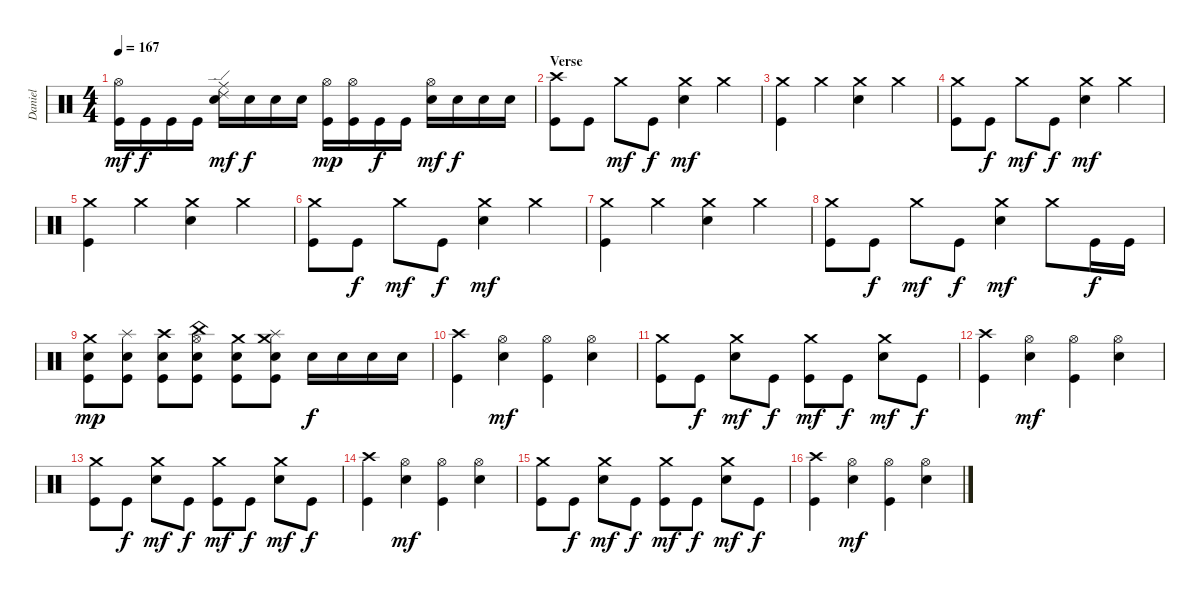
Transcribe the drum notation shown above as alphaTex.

\track ("Daniel" "Daniel") {instrument percussion}
\staff {score}
\articulation defaults
\ts (4 4)
\tempo 167
\clef neutral
\ks c
("Hi-Hat (open)" "Kick (hit)").16{dy mf} "Kick (hit)".16{dy f} "Kick (hit)".16 "Kick (hit)".16 ("Ride (middle)" "Ride (edge) 2" "Electric Snare (hit)").16{dy mf} "Electric Snare (hit)".16{dy f} "Electric Snare (hit)".16 "Electric Snare (hit)".16 ("Hi-Hat (open)" "Kick (hit)").16{dy mp} ("Hi-Hat (open)" "Kick (hit)").16 "Kick (hit)".16{dy f} "Kick (hit)".16 ("Hi-Hat (open)" "Electric Snare (hit)").16{dy mf} "Electric Snare (hit)".16{dy f} "Electric Snare (hit)".16 "Electric Snare (hit)".16 |
\section ("" "Verse")
("Crash high (hit)" "Kick (hit)").8 "Kick (hit)".8 "Crash medium (hit)".8{dy mf} "Kick (hit)".8{dy f} ("Crash medium (hit)" "Electric Snare (hit)").4{dy mf} "Crash medium (hit)".4 |
("Crash medium (hit)" "Kick (hit)").4 "Crash medium (hit)".4 ("Crash medium (hit)" "Electric Snare (hit)").4 "Crash medium (hit)".4 |
("Crash medium (hit)" "Kick (hit)").8 "Kick (hit)".8{dy f} "Crash medium (hit)".8{dy mf} "Kick (hit)".8{dy f} ("Crash medium (hit)" "Electric Snare (hit)").4{dy mf} "Crash medium (hit)".4 |
("Crash medium (hit)" "Kick (hit)").4 "Crash medium (hit)".4 ("Crash medium (hit)" "Electric Snare (hit)").4 "Crash medium (hit)".4 |
("Crash medium (hit)" "Kick (hit)").8 "Kick (hit)".8{dy f} "Crash medium (hit)".8{dy mf} "Kick (hit)".8{dy f} ("Crash medium (hit)" "Electric Snare (hit)").4{dy mf} "Crash medium (hit)".4 |
("Crash medium (hit)" "Kick (hit)").4 "Crash medium (hit)".4 ("Crash medium (hit)" "Electric Snare (hit)").4 "Crash medium (hit)".4 |
("Crash medium (hit)" "Kick (hit)").8 "Kick (hit)".8{dy f} "Crash medium (hit)".8{dy mf} "Kick (hit)".8{dy f} ("Crash medium (hit)" "Electric Snare (hit)").4{dy mf} "Crash medium (hit)".8 "Kick (hit)".16{dy f} "Kick (hit)".16 |
("Crash medium (hit)" "Electric Snare (hit)" "Kick (hit)").8{dy mp} ("Splash (hit)" "Electric Snare (hit)" "Kick (hit)").8 ("Crash high (hit)" "Electric Snare (hit)" "Kick (hit)").8 ("Hi-Hat (open)" "China (hit)" "Electric Snare (hit)" "Kick (hit)").8 ("Crash medium (hit)" "Electric Snare (hit)" "Kick (hit)").8 ("Crash medium (hit)" "Splash (hit)" "Electric Snare (hit)" "Kick (hit)").8 "Electric Snare (hit)".16{dy f} "Electric Snare (hit)".16 "Electric Snare (hit)".16 "Electric Snare (hit)".16 |
("Crash high (hit)" "Kick (hit)").4 ("Hi-Hat (open)" "Electric Snare (hit)").4{dy mf} ("Hi-Hat (open)" "Kick (hit)").4 ("Hi-Hat (open)" "Electric Snare (hit)").4 |
("Crash medium (hit)" "Kick (hit)").8 "Kick (hit)".8{dy f} ("Crash medium (hit)" "Electric Snare (hit)").8{dy mf} "Kick (hit)".8{dy f} ("Crash medium (hit)" "Kick (hit)").8{dy mf} "Kick (hit)".8{dy f} ("Crash medium (hit)" "Electric Snare (hit)").8{dy mf} "Kick (hit)".8{dy f} |
("Crash high (hit)" "Kick (hit)").4 ("Hi-Hat (open)" "Electric Snare (hit)").4{dy mf} ("Hi-Hat (open)" "Kick (hit)").4 ("Hi-Hat (open)" "Electric Snare (hit)").4 |
("Crash medium (hit)" "Kick (hit)").8 "Kick (hit)".8{dy f} ("Crash medium (hit)" "Electric Snare (hit)").8{dy mf} "Kick (hit)".8{dy f} ("Crash medium (hit)" "Kick (hit)").8{dy mf} "Kick (hit)".8{dy f} ("Crash medium (hit)" "Electric Snare (hit)").8{dy mf} "Kick (hit)".8{dy f} |
("Crash high (hit)" "Kick (hit)").4 ("Hi-Hat (open)" "Electric Snare (hit)").4{dy mf} ("Hi-Hat (open)" "Kick (hit)").4 ("Hi-Hat (open)" "Electric Snare (hit)").4 |
("Crash medium (hit)" "Kick (hit)").8 "Kick (hit)".8{dy f} ("Crash medium (hit)" "Electric Snare (hit)").8{dy mf} "Kick (hit)".8{dy f} ("Crash medium (hit)" "Kick (hit)").8{dy mf} "Kick (hit)".8{dy f} ("Crash medium (hit)" "Electric Snare (hit)").8{dy mf} "Kick (hit)".8{dy f} |
("Crash high (hit)" "Kick (hit)").4 ("Hi-Hat (open)" "Electric Snare (hit)").4{dy mf} ("Hi-Hat (open)" "Kick (hit)").4 ("Hi-Hat (open)" "Electric Snare (hit)").4
